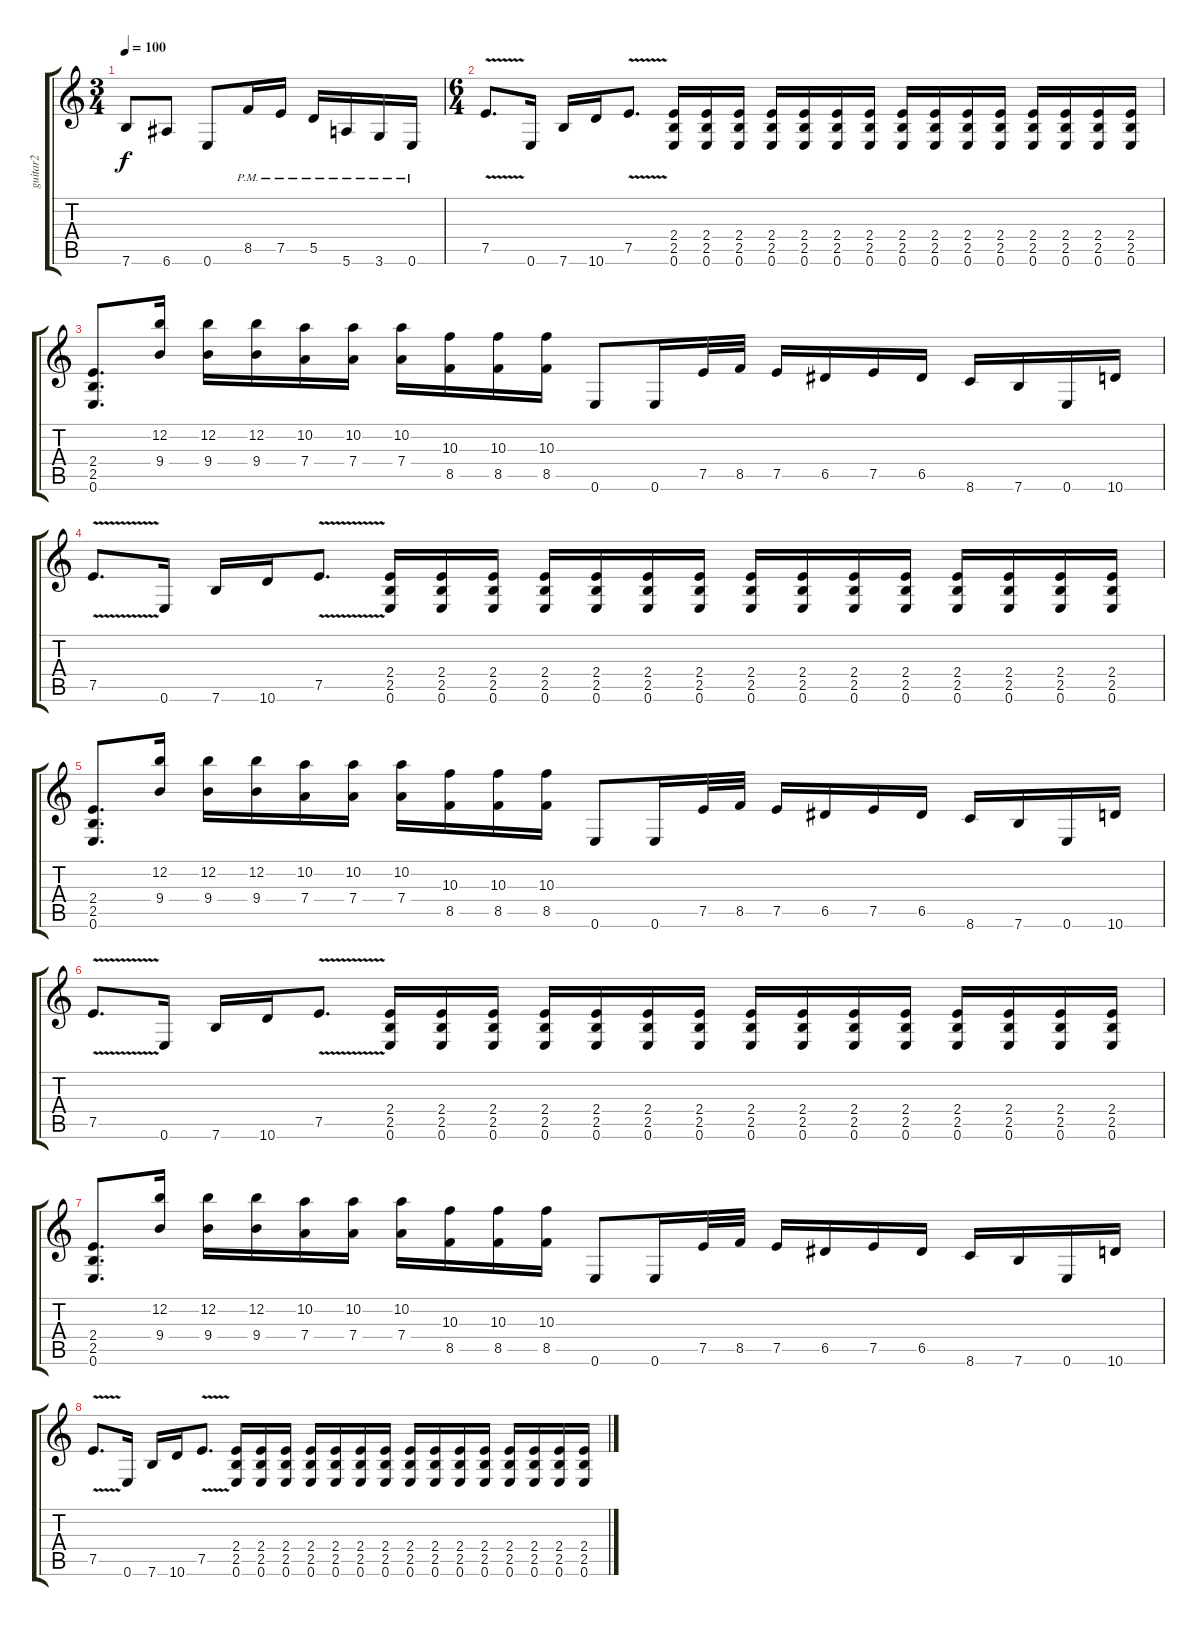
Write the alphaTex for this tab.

\track ("guitar2" "guitar2") {instrument distortionguitar}
\staff {score tabs}
\tuning (E4 B3 G3 D3 A2 E2) {hide}
\ts (3 4)
\tempo 100
\clef g2
\ks c
7.6.8{dy f} 6.6.8 0.6.8 8.5{pm}.16 7.5{pm}.16 5.5{pm}.16 5.6{pm}.16 3.6{pm}.16 0.6{pm}.16 |
\ts (6 4)
7.5{v}.8{d} 0.6.16 7.6.16 10.6.16 7.5{v}.8{d} (2.4 2.5 0.6).16 (2.4 2.5 0.6).16 (2.4 2.5 0.6).16 (2.4 2.5 0.6).16 (2.4 2.5 0.6).16 (2.4 2.5 0.6).16 (2.4 2.5 0.6).16 (2.4 2.5 0.6).16 (2.4 2.5 0.6).16 (2.4 2.5 0.6).16 (2.4 2.5 0.6).16 (2.4 2.5 0.6).16 (2.4 2.5 0.6).16 (2.4 2.5 0.6).16 (2.4 2.5 0.6).16 |
(2.4 2.5 0.6).8{d} (12.2 9.4).16 (12.2 9.4).16 (12.2 9.4).16 (10.2 7.4).16 (10.2 7.4).16 (10.2 7.4).16 (10.3 8.5).16 (10.3 8.5).16 (10.3 8.5).16 0.6.8 0.6.16 7.5.32 8.5.32 7.5.16 6.5.16 7.5.16 6.5.16 8.6.16 7.6.16 0.6.16 10.6.16 |
7.5{v}.8{d} 0.6.16 7.6.16 10.6.16 7.5{v}.8{d} (2.4 2.5 0.6).16 (2.4 2.5 0.6).16 (2.4 2.5 0.6).16 (2.4 2.5 0.6).16 (2.4 2.5 0.6).16 (2.4 2.5 0.6).16 (2.4 2.5 0.6).16 (2.4 2.5 0.6).16 (2.4 2.5 0.6).16 (2.4 2.5 0.6).16 (2.4 2.5 0.6).16 (2.4 2.5 0.6).16 (2.4 2.5 0.6).16 (2.4 2.5 0.6).16 (2.4 2.5 0.6).16 |
(2.4 2.5 0.6).8{d} (12.2 9.4).16 (12.2 9.4).16 (12.2 9.4).16 (10.2 7.4).16 (10.2 7.4).16 (10.2 7.4).16 (10.3 8.5).16 (10.3 8.5).16 (10.3 8.5).16 0.6.8 0.6.16 7.5.32 8.5.32 7.5.16 6.5.16 7.5.16 6.5.16 8.6.16 7.6.16 0.6.16 10.6.16 |
7.5{v}.8{d} 0.6.16 7.6.16 10.6.16 7.5{v}.8{d} (2.4 2.5 0.6).16 (2.4 2.5 0.6).16 (2.4 2.5 0.6).16 (2.4 2.5 0.6).16 (2.4 2.5 0.6).16 (2.4 2.5 0.6).16 (2.4 2.5 0.6).16 (2.4 2.5 0.6).16 (2.4 2.5 0.6).16 (2.4 2.5 0.6).16 (2.4 2.5 0.6).16 (2.4 2.5 0.6).16 (2.4 2.5 0.6).16 (2.4 2.5 0.6).16 (2.4 2.5 0.6).16 |
(2.4 2.5 0.6).8{d} (12.2 9.4).16 (12.2 9.4).16 (12.2 9.4).16 (10.2 7.4).16 (10.2 7.4).16 (10.2 7.4).16 (10.3 8.5).16 (10.3 8.5).16 (10.3 8.5).16 0.6.8 0.6.16 7.5.32 8.5.32 7.5.16 6.5.16 7.5.16 6.5.16 8.6.16 7.6.16 0.6.16 10.6.16 |
7.5{v}.8{d} 0.6.16 7.6.16 10.6.16 7.5{v}.8{d} (2.4 2.5 0.6).16 (2.4 2.5 0.6).16 (2.4 2.5 0.6).16 (2.4 2.5 0.6).16 (2.4 2.5 0.6).16 (2.4 2.5 0.6).16 (2.4 2.5 0.6).16 (2.4 2.5 0.6).16 (2.4 2.5 0.6).16 (2.4 2.5 0.6).16 (2.4 2.5 0.6).16 (2.4 2.5 0.6).16 (2.4 2.5 0.6).16 (2.4 2.5 0.6).16 (2.4 2.5 0.6).16
